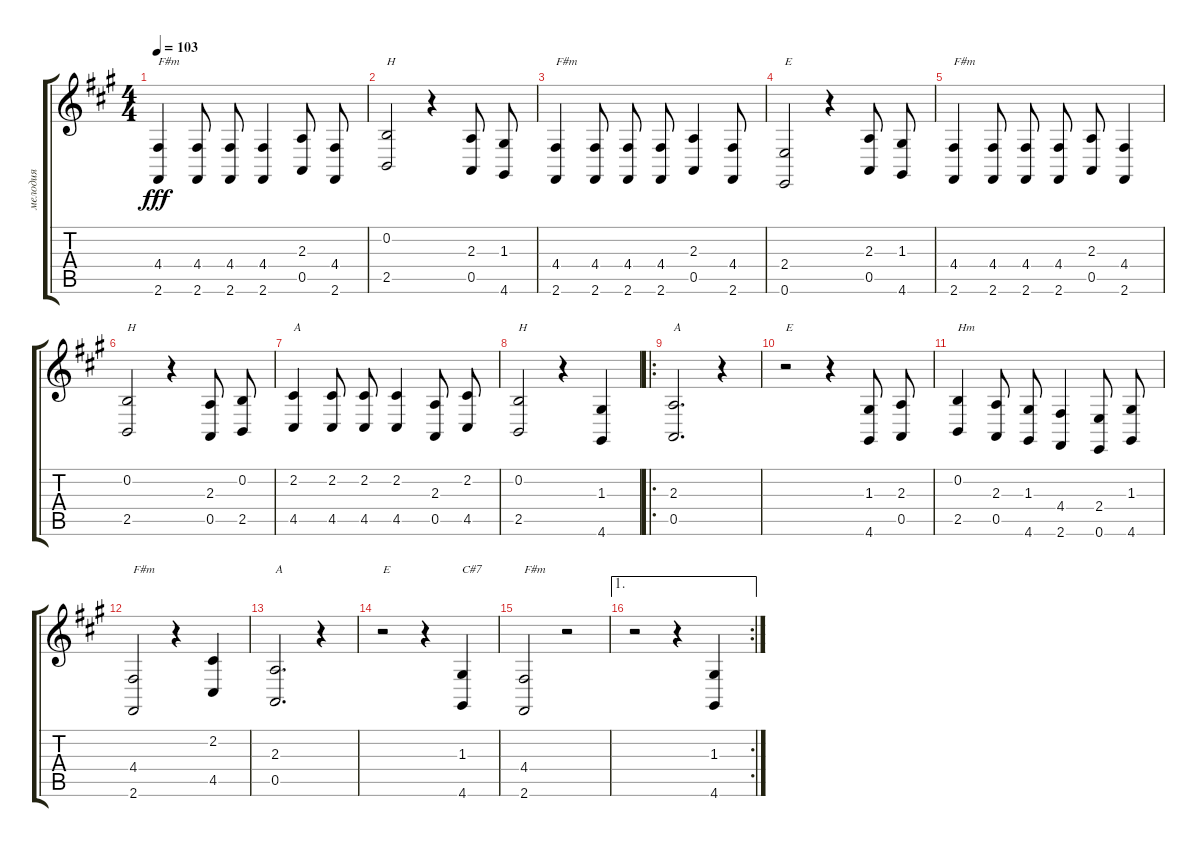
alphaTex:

\track ("мелодия" "мелодия") {instrument accordion}
\staff {score tabs}
\tuning (E4 B3 G3 D3 A2 E2) {hide}
\ts (4 4)
\tempo 103
\clef g2
\ks f#minor
(4.4 2.6).4{txt "F#m" dy fff} (4.4 2.6).8{beam split} (4.4 2.6).8 (4.4 2.6).4 (2.3 0.5).8{beam split} (4.4 2.6).8 |
(0.2 2.5).2{txt "H"} r.4 (2.3 0.5).8{beam split} (1.3 4.6).8 |
(4.4 2.6).4{txt "F#m"} (4.4 2.6).8{beam split} (4.4 2.6).8 (4.4 2.6).8 (2.3 0.5).4 (4.4 2.6).8 |
(2.4 0.6).2{txt "E"} r.4 (2.3 0.5).8{beam split} (1.3 4.6).8 |
(4.4 2.6).4{txt "F#m"} (4.4 2.6).8{beam split} (4.4 2.6).8 (4.4 2.6).8{beam split} (2.3 0.5).8 (4.4 2.6).4 |
(0.2 2.5).2{txt "H"} r.4 (2.3 0.5).8{beam split} (0.2 2.5).8 |
(2.2 4.5).4{txt "A"} (2.2 4.5).8{beam split} (2.2 4.5).8 (2.2 4.5).4 (2.3 0.5).8{beam split} (2.2 4.5).8 |
(0.2 2.5).2{txt "H"} r.4 (1.3 4.6).4 |
\ro
(2.3 0.5).2{d txt "A"} r.4 |
r.2{txt "E"} r.4 (1.3 4.6).8{beam split} (2.3 0.5).8 |
(0.2 2.5).4{txt "Hm"} (2.3 0.5).8{beam split} (1.3 4.6).8 (4.4 2.6).4 (2.4 0.6).8{beam split} (1.3 4.6).8 |
(4.4 2.6).2{txt "F#m"} r.4 (2.2 4.5).4 |
(2.3 0.5).2{d txt "A"} r.4 |
r.2{txt "E"} r.4 (1.3 4.6).4{txt "C#7"} |
(4.4 2.6).2{txt "F#m"} r.2 |
\ae 1
\rc 2
r.2 r.4 (1.3 4.6).4
